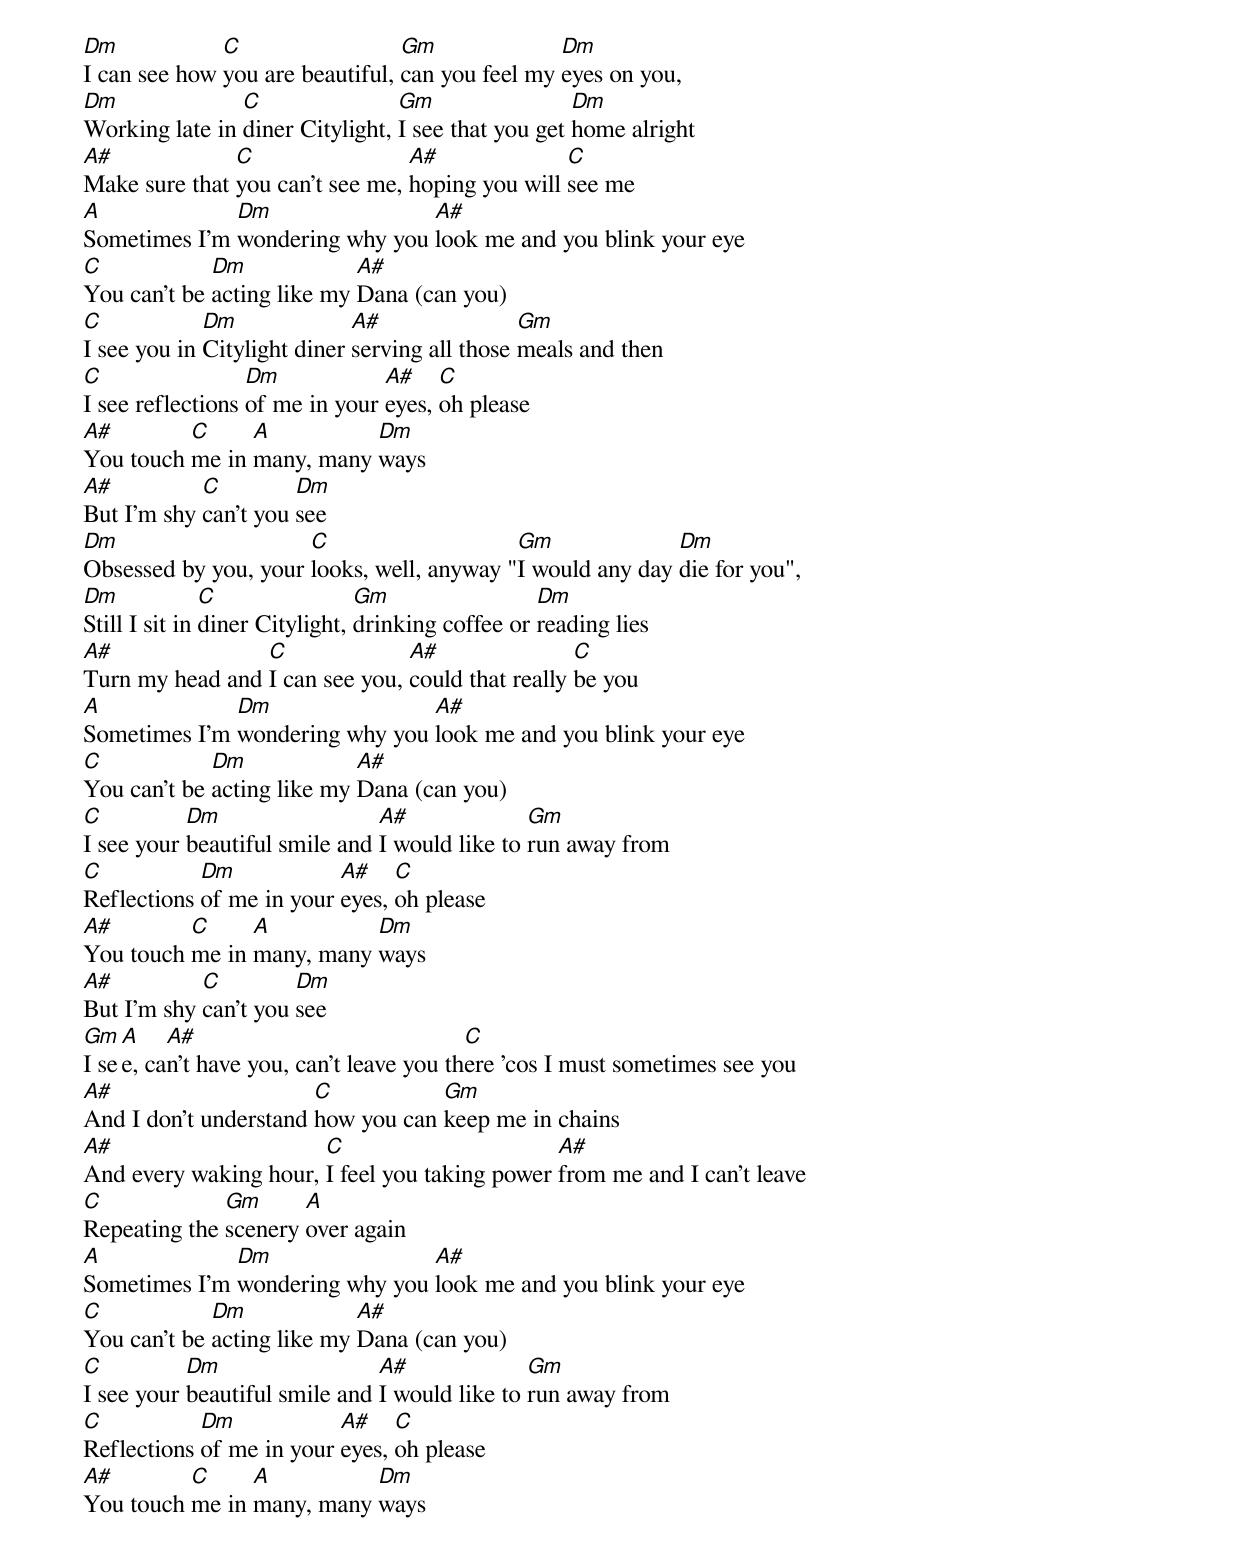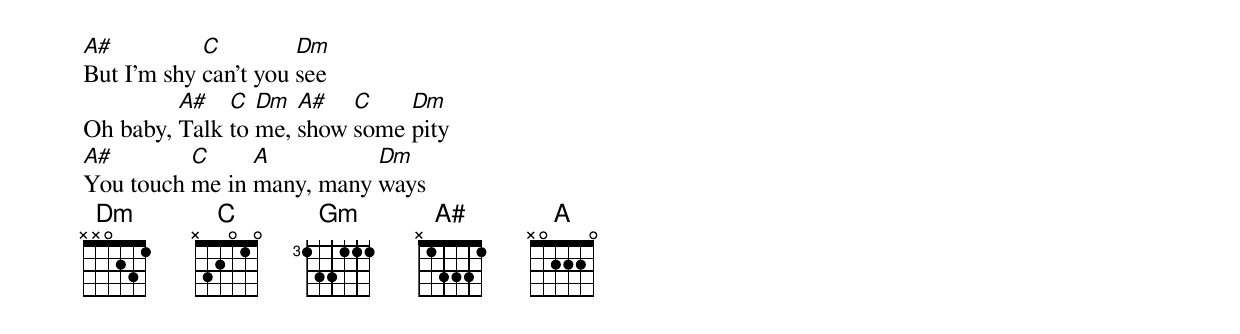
Dm            C                  Gm              Dm
I can see how you are beautiful, can you feel my eyes on you,
Dm              C                Gm                 Dm
Working late in diner Citylight, I see that you get home alright
A#             C                 A#              C
Make sure that you can't see me, hoping you will see me
A             Dm                A#
Sometimes I'm wondering why you look me and you blink your eye
C            Dm             A#
You can't be acting like my Dana (can you)
C            Dm              A#                Gm
I see you in Citylight diner serving all those meals and then
C                 Dm            A#    C
I see reflections of me in your eyes, oh please
A#        C     A          Dm
You touch me in many, many ways
A#          C         Dm
But I'm shy can't you see
Dm                    C                    Gm              Dm
Obsessed by you, your looks, well, anyway "I would any day die for you",
Dm             C                Gm                 Dm
Still I sit in diner Citylight, drinking coffee or reading lies
A#               C              A#                C
Turn my head and I can see you, could that really be you
A             Dm                A#
Sometimes I'm wondering why you look me and you blink your eye
C            Dm             A#
You can't be acting like my Dana (can you)
C          Dm                  A#              Gm
I see your beautiful smile and I would like to run away from
C           Dm            A#    C
Reflections of me in your eyes, oh please
A#        C     A          Dm
You touch me in many, many ways
A#          C         Dm
But I'm shy can't you see
Gm  A    A#                              C
I see, can't have you, can't leave you there 'cos I must sometimes see you
A#                     C           Gm
And I don't understand how you can keep me in chains
A#                     C                       A#
And every waking hour, I feel you taking power from me and I can't leave
C             Gm      A
Repeating the scenery over again
A             Dm                A#
Sometimes I'm wondering why you look me and you blink your eye
C            Dm             A#
You can't be acting like my Dana (can you)
C          Dm                  A#              Gm
I see your beautiful smile and I would like to run away from
C           Dm            A#    C
Reflections of me in your eyes, oh please
A#        C     A          Dm
You touch me in many, many ways
A#          C         Dm
But I'm shy can't you see
         A#   C  Dm  A#   C    Dm
Oh baby, Talk to me, show some pity
A#        C     A          Dm
You touch me in many, many ways
